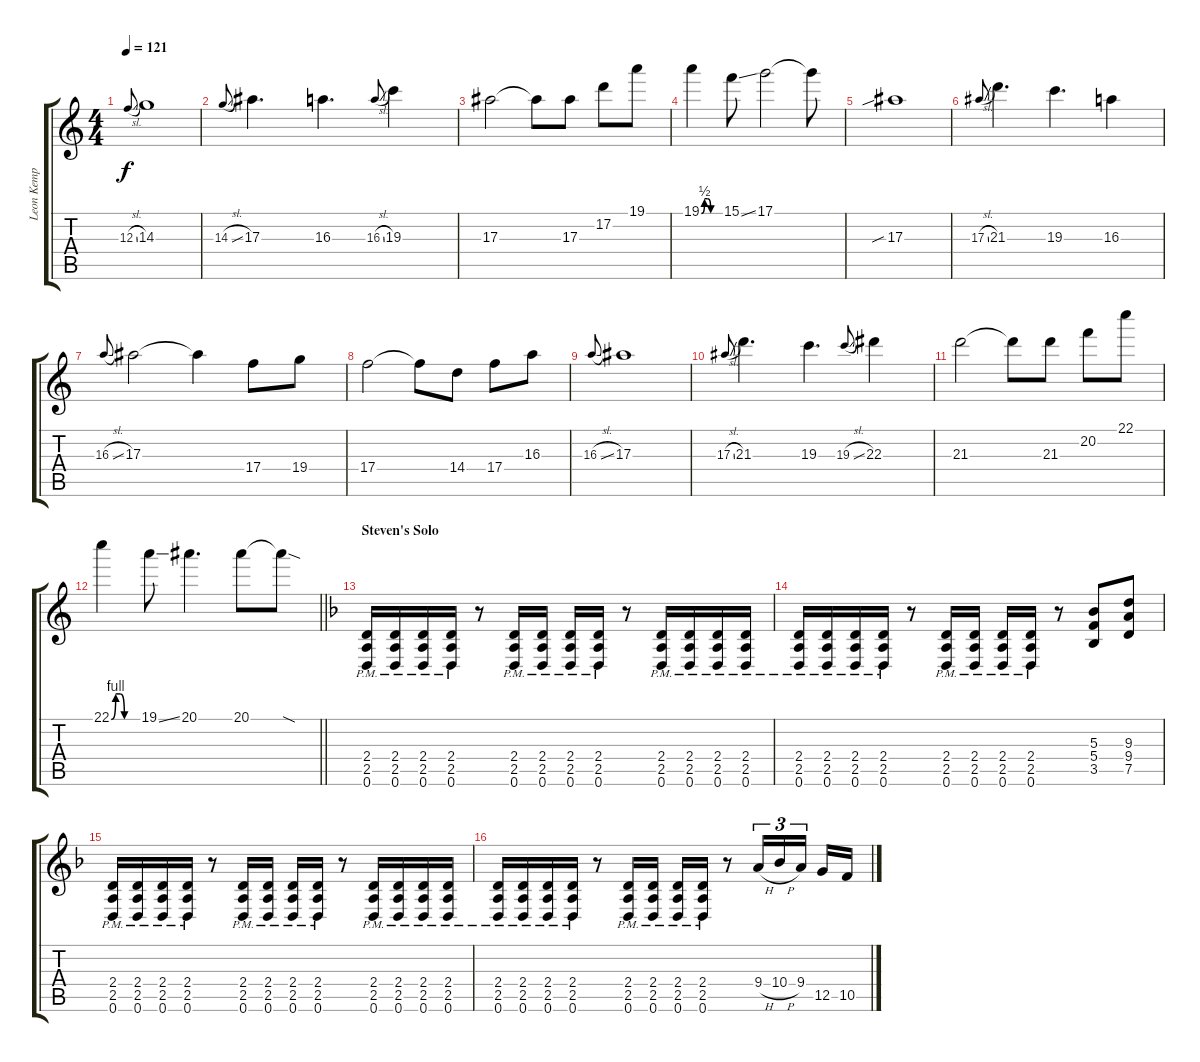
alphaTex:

\track ("Leon Kemp" "Leon Kemp") {instrument distortionguitar}
\staff {score tabs}
\tuning (D4 A3 F3 C3 G2 D2) {hide}
\ts (4 4)
\tempo 121
\clef g2
\ks c
12.3{sl}.8{gr onbeat dy f} 14.3.1 |
14.3{sl}.8{gr onbeat} 17.3.4{d} 16.3.4{d} 16.3{sl}.8{gr onbeat} 19.3.4 |
17.3.2 17.3{t}.8 17.3.8 17.2.8 19.1.8 |
19.1{be (custom 0 0 10 2 20 2 30 0 60 0)}.4 15.1{ss}.8 17.1.2 17.1{t}.8 |
17.3{sib}.1 |
17.3{sl}.8{gr onbeat} 21.3.4{d} 19.3.4{d} 16.3.4 |
16.3{sl}.8{gr onbeat} 17.3.2 17.3{t}.4 17.4.8 19.4.8 |
17.4.2 17.4{t}.8 14.4.8 17.4.8 16.3.8 |
16.3{sl}.8{gr onbeat} 17.3.1 |
17.3{sl}.8{gr onbeat} 21.3.4{d} 19.3.4{d} 19.3{sl}.8{gr onbeat} 22.3.4 |
21.3.2 21.3{t}.8 21.3.8 20.2.8 22.1.8 |
\barLineRight lightlight
22.1{be (custom 0 0 10 4 20 4 30 0 60 0)}.4 19.1{ss}.8 20.1.4{d} 20.1.8 20.1{sod t}.8 |
\section ("" "Steven's Solo")
\ks f
(2.4{pm} 2.5{pm} 0.6{pm}).16 (2.4{pm} 2.5{pm} 0.6{pm}).16 (2.4{pm} 2.5{pm} 0.6{pm}).16 (2.4{pm} 2.5{pm} 0.6{pm}).16 r.8 (2.4{pm} 2.5{pm} 0.6{pm}).16 (2.4{pm} 2.5{pm} 0.6{pm}).16 (2.4{pm} 2.5{pm} 0.6{pm}).16 (2.4{pm} 2.5{pm} 0.6{pm}).16 r.8 (2.4{pm} 2.5{pm} 0.6{pm}).16 (2.4{pm} 2.5{pm} 0.6{pm}).16 (2.4{pm} 2.5{pm} 0.6{pm}).16 (2.4{pm} 2.5{pm} 0.6{pm}).16 |
(2.4{pm} 2.5{pm} 0.6{pm}).16 (2.4{pm} 2.5{pm} 0.6{pm}).16 (2.4{pm} 2.5{pm} 0.6{pm}).16 (2.4{pm} 2.5{pm} 0.6{pm}).16 r.8 (2.4{pm} 2.5{pm} 0.6{pm}).16 (2.4{pm} 2.5{pm} 0.6{pm}).16 (2.4{pm} 2.5{pm} 0.6{pm}).16 (2.4{pm} 2.5{pm} 0.6{pm}).16 r.8 (5.3 5.4 3.5).8 (9.3 9.4 7.5).8 |
(2.4{pm} 2.5{pm} 0.6{pm}).16 (2.4{pm} 2.5{pm} 0.6{pm}).16 (2.4{pm} 2.5{pm} 0.6{pm}).16 (2.4{pm} 2.5{pm} 0.6{pm}).16 r.8 (2.4{pm} 2.5{pm} 0.6{pm}).16 (2.4{pm} 2.5{pm} 0.6{pm}).16 (2.4{pm} 2.5{pm} 0.6{pm}).16 (2.4{pm} 2.5{pm} 0.6{pm}).16 r.8 (2.4{pm} 2.5{pm} 0.6{pm}).16 (2.4{pm} 2.5{pm} 0.6{pm}).16 (2.4{pm} 2.5{pm} 0.6{pm}).16 (2.4{pm} 2.5{pm} 0.6{pm}).16 |
(2.4{pm} 2.5{pm} 0.6{pm}).16 (2.4{pm} 2.5{pm} 0.6{pm}).16 (2.4{pm} 2.5{pm} 0.6{pm}).16 (2.4{pm} 2.5{pm} 0.6{pm}).16 r.8 (2.4{pm} 2.5{pm} 0.6{pm}).16 (2.4{pm} 2.5{pm} 0.6{pm}).16 (2.4{pm} 2.5{pm} 0.6{pm}).16 (2.4{pm} 2.5{pm} 0.6{pm}).16 r.8 9.4{h}.16{tu (3 2)} 10.4{h}.16{tu (3 2)} 9.4.16{tu (3 2) beam splitsecondary} 12.5.16 10.5.16
